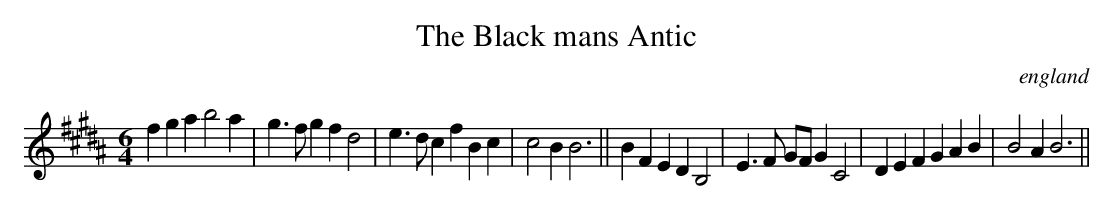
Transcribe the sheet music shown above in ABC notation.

X:1
T:The Black mans Antic
O:england
M:6/4
L:1/4
K:B _ Major
fgab2a|g>fgfd2|e>dcfBc|c2BB3||BFEDB,2|E>F G/2F/2GC2|DEFGAB|B2AB3||
